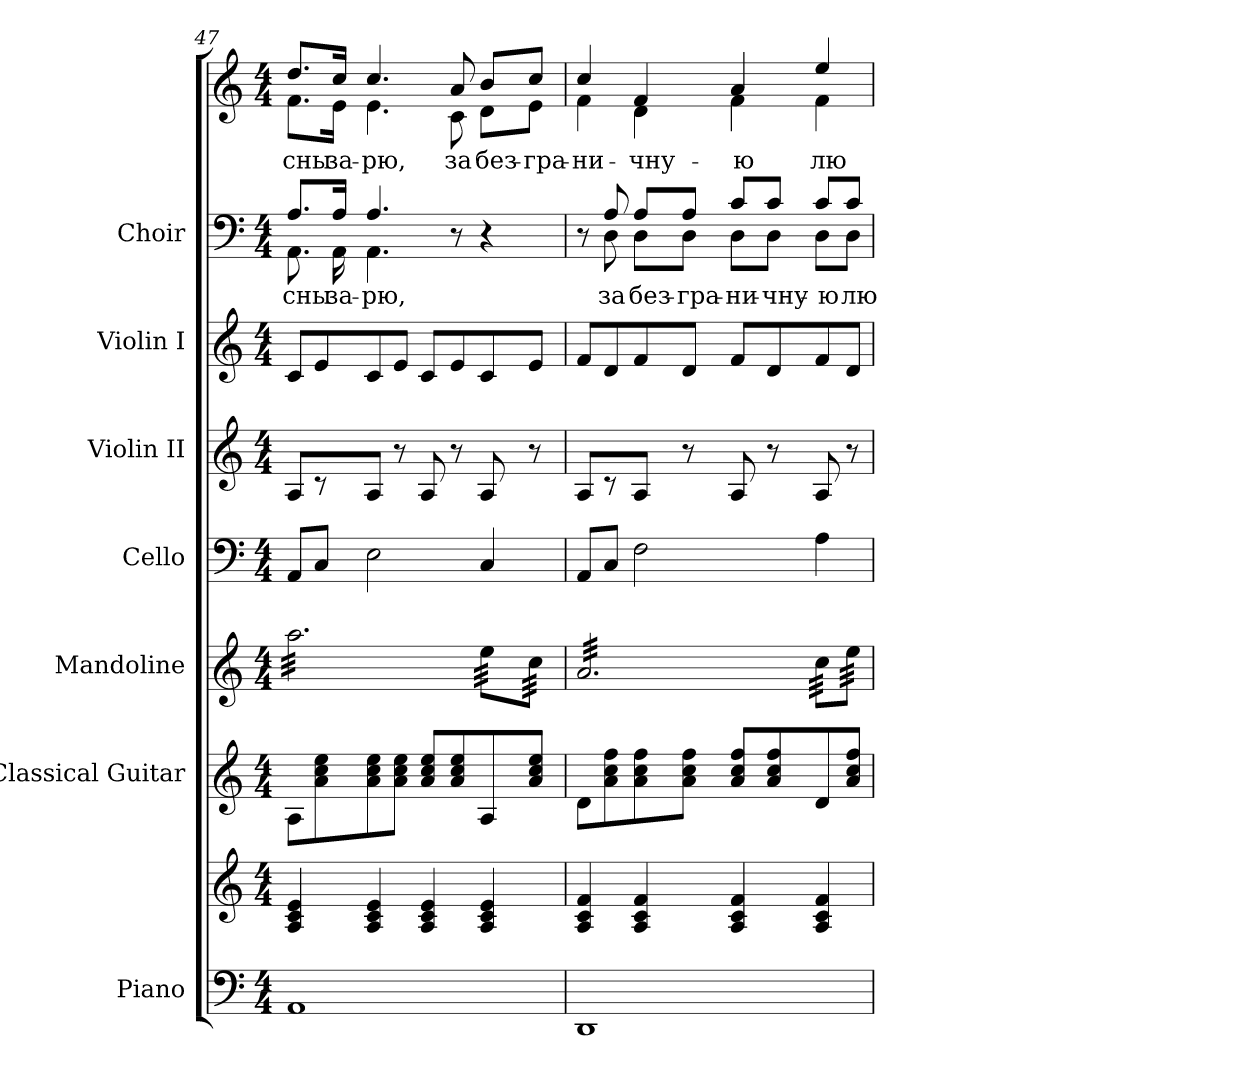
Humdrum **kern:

**kern	**kern	**kern	**kern	**kern	**kern	**kern	**kern	**text	**kern	**text
*part7	*part7	*part6	*part5	*part4	*part3	*part2	*part1	*part1	*part1	*part1
*staff9	*staff8	*staff7	*staff6	*staff5	*staff4	*staff3	*staff2	*staff2	*staff1	*staff1
*I"Piano	*	*I"Classical Guitar	*I"Mandoline	*I"Cello	*I"Violin II	*I"Violin I	*I"Choir	*	*	*
*clefF4	*clefG2	*clefG2	*clefG2	*clefF4	*clefG2	*clefG2	*clefF4	*	*clefG2	*
*	*	*ITrd7c12	*	*	*	*	*	*	*	*
*k[]	*k[]	*k[]	*k[]	*k[]	*k[]	*k[]	*k[]	*	*k[]	*
*C:	*C:	*C:	*C:	*C:	*C:	*C:	*C:	*	*C:	*
*M4/4	*M4/4	*M4/4	*M4/4	*M4/4	*M4/4	*M4/4	*M4/4	*	*M4/4	*
=47	=47	=47	=47	=47	=47	=47	=47	=47	=47	=47
*	*	*	*	*	*	*	*^	*	*	*
!	!	!	!	!	!	!	!	!	!LO:LY:b:color=#000000	!	!
!	!	!	!	!	!	!	!	!	!	!	!LO:LY:b:color=#000000
*	*	*	*	*	*	*	*	*	*	*^	*
*	*	*	*tremolo	*	*	*	*	*	*	*	*	*
1AAi	4Ai/ 4ci 4ei	8AAi\L	32aai\LLL	8AAi/L	8Ai/L	8ci/L	8.Ai/L	8.AAi\	-сны	8.ddi/L	8.fi\L	-сны
.	.	.	32aai\	.	.	.	.	.	.	.	.	.
.	.	.	32aai\	.	.	.	.	.	.	.	.	.
.	.	.	32aai\	.	.	.	.	.	.	.	.	.
.	.	8Ai\ 8ci 8ei	32aai\	8Ci/J	8r	8ei/	.	.	.	.	.	.
.	.	.	32aai\	.	.	.	.	.	.	.	.	.
!	!	!	!	!	!	!	!	!	!LO:LY:b:color=#000000	!	!	!
!	!	!	!	!	!	!	!	!	!	!	!	!LO:LY:b:color=#000000
.	.	.	32aai\	.	.	.	16Ai/Jk	16AAi\	за-	16cci/Jk	16ei\Jk	за-
.	.	.	32aai\	.	.	.	.	.	.	.	.	.
!	!	!	!	!	!	!	!	!	!LO:LY:b:color=#000000	!	!	!
!	!	!	!	!	!	!	!	!	!	!	!	!LO:LY:b:color=#000000
.	4Ai/ 4ci 4ei	8Ai\ 8ci 8ei	32aai\	2Ei\	8Ai/J	8ci/	4.Ai/	4.AAi\	-рю,	4.cci/	4.ei\	-рю,
.	.	.	32aai\	.	.	.	.	.	.	.	.	.
.	.	.	32aai\	.	.	.	.	.	.	.	.	.
.	.	.	32aai\	.	.	.	.	.	.	.	.	.
.	.	8Ai\ 8ci 8eiJ	32aai\	.	8r	8ei/J	.	.	.	.	.	.
.	.	.	32aai\	.	.	.	.	.	.	.	.	.
.	.	.	32aai\	.	.	.	.	.	.	.	.	.
.	.	.	32aai\	.	.	.	.	.	.	.	.	.
.	4Ai/ 4ci 4ei	8Ai/ 8ci 8eiL	32aai\	.	8Ai/	8ci/L	.	.	.	.	.	.
.	.	.	32aai\	.	.	.	.	.	.	.	.	.
.	.	.	32aai\	.	.	.	.	.	.	.	.	.
.	.	.	32aai\	.	.	.	.	.	.	.	.	.
!	!	!	!	!	!	!	!	!	!	!	!	!LO:LY:b:color=#000000
.	.	8Ai/ 8ci 8ei	32aai\	.	8r	8ei/	8r	4.ryy	.	8ai/	8ci\	за
.	.	.	32aai\	.	.	.	.	.	.	.	.	.
.	.	.	32aai\	.	.	.	.	.	.	.	.	.
.	.	.	32aai\JJJ	.	.	.	.	.	.	.	.	.
!	!	!	!	!	!	!	!	!	!	!	!	!LO:LY:b:color=#000000
.	4Ai/ 4ci 4ei	8AAi/	64eei\LLLL	4Ci/	8Ai/	8ci/	4r	.	.	8bi/L	8di\L	без-
.	.	.	64eei\	.	.	.	.	.	.	.	.	.
.	.	.	64eei\	.	.	.	.	.	.	.	.	.
.	.	.	64eei\	.	.	.	.	.	.	.	.	.
.	.	.	64eei\	.	.	.	.	.	.	.	.	.
.	.	.	64eei\	.	.	.	.	.	.	.	.	.
.	.	.	64eei\	.	.	.	.	.	.	.	.	.
.	.	.	64eei\	.	.	.	.	.	.	.	.	.
!	!	!	!	!	!	!	!	!	!	!	!	!LO:LY:b:color=#000000
.	.	8Ai/ 8ci 8eiJ	64cci\	.	8r	8ei/J	.	.	.	8cci/J	8ei\J	-гра-
.	.	.	64cci\	.	.	.	.	.	.	.	.	.
.	.	.	64cci\	.	.	.	.	.	.	.	.	.
.	.	.	64cci\	.	.	.	.	.	.	.	.	.
.	.	.	64cci\	.	.	.	.	.	.	.	.	.
.	.	.	64cci\	.	.	.	.	.	.	.	.	.
.	.	.	64cci\	.	.	.	.	.	.	.	.	.
.	.	.	64cci\JJJJ	.	.	.	.	.	.	.	.	.
!!LO:PB:g=z	!!
=48	=48	=48	=48	=48	=48	=48	=48	=48	=48	=48	=48	=48
!	!	!	!	!	!	!	!	!	!	!	!	!LO:LY:b:color=#000000
1DDi	4Ai/ 4ci 4fi	8Di\L	32ai/LLL	8AAi/L	8Ai/L	8fi/L	8r	8ryy	.	4cci/	4fi\	-ни-
.	.	.	32ai/	.	.	.	.	.	.	.	.	.
.	.	.	32ai/	.	.	.	.	.	.	.	.	.
.	.	.	32ai/	.	.	.	.	.	.	.	.	.
!	!	!	!	!	!	!	!	!	!LO:LY:b:color=#000000	!	!	!
.	.	8Ai\ 8ci 8fi	32ai/	8Ci/J	8r	8di/	8Ai/	8Di\	за	.	.	.
.	.	.	32ai/	.	.	.	.	.	.	.	.	.
.	.	.	32ai/	.	.	.	.	.	.	.	.	.
.	.	.	32ai/	.	.	.	.	.	.	.	.	.
!	!	!	!	!	!	!	!	!	!LO:LY:b:color=#000000	!	!	!
!	!	!	!	!	!	!	!	!	!	!	!	!LO:LY:b:color=#000000
.	4Ai/ 4ci 4fi	8Ai\ 8ci 8fi	32ai/	2Fi\	8Ai/J	8fi/	8Ai/L	8Di\L	без-	4fi/	4di\	-чну-
.	.	.	32ai/	.	.	.	.	.	.	.	.	.
.	.	.	32ai/	.	.	.	.	.	.	.	.	.
.	.	.	32ai/	.	.	.	.	.	.	.	.	.
!	!	!	!	!	!	!	!	!	!LO:LY:b:color=#000000	!	!	!
.	.	8Ai\ 8ci 8fiJ	32ai/	.	8r	8di/J	8Ai/J	8Di\J	-гра-	.	.	.
.	.	.	32ai/	.	.	.	.	.	.	.	.	.
.	.	.	32ai/	.	.	.	.	.	.	.	.	.
.	.	.	32ai/	.	.	.	.	.	.	.	.	.
!	!	!	!	!	!	!	!	!	!LO:LY:b:color=#000000	!	!	!
!	!	!	!	!	!	!	!	!	!	!	!	!LO:LY:b:color=#000000
.	4Ai/ 4ci 4fi	8Ai/ 8ci 8fiL	32ai/	.	8Ai/	8fi/L	8ci/L	8Di\L	-ни-	4ai/	4fi\	-ю
.	.	.	32ai/	.	.	.	.	.	.	.	.	.
.	.	.	32ai/	.	.	.	.	.	.	.	.	.
.	.	.	32ai/	.	.	.	.	.	.	.	.	.
!	!	!	!	!	!	!	!	!	!LO:LY:b:color=#000000	!	!	!
.	.	8Ai/ 8ci 8fi	32ai/	.	8r	8di/	8ci/J	8Di\J	-чну-	.	.	.
.	.	.	32ai/	.	.	.	.	.	.	.	.	.
.	.	.	32ai/	.	.	.	.	.	.	.	.	.
.	.	.	32ai/JJJ	.	.	.	.	.	.	.	.	.
!	!	!	!	!	!	!	!	!	!LO:LY:b:color=#000000	!	!	!
!	!	!	!	!	!	!	!	!	!	!	!	!LO:LY:b:color=#000000
.	4Ai/ 4ci 4fi	8Di/	64cci\LLLL	4Ai\	8Ai/	8fi/	8ci/L	8Di\L	-ю	4eei/	4fi\	лю-
.	.	.	64cci\	.	.	.	.	.	.	.	.	.
.	.	.	64cci\	.	.	.	.	.	.	.	.	.
.	.	.	64cci\	.	.	.	.	.	.	.	.	.
.	.	.	64cci\	.	.	.	.	.	.	.	.	.
.	.	.	64cci\	.	.	.	.	.	.	.	.	.
.	.	.	64cci\	.	.	.	.	.	.	.	.	.
.	.	.	64cci\	.	.	.	.	.	.	.	.	.
!	!	!	!	!	!	!	!	!	!LO:LY:b:color=#000000	!	!	!
.	.	8Ai/ 8ci 8fiJ	64eei\	.	8r	8di/J	8ci/J	8Di\J	лю	.	.	.
.	.	.	64eei\	.	.	.	.	.	.	.	.	.
.	.	.	64eei\	.	.	.	.	.	.	.	.	.
.	.	.	64eei\	.	.	.	.	.	.	.	.	.
.	.	.	64eei\	.	.	.	.	.	.	.	.	.
.	.	.	64eei\	.	.	.	.	.	.	.	.	.
.	.	.	64eei\	.	.	.	.	.	.	.	.	.
.	.	.	64eei\JJJJ	.	.	.	.	.	.	.	.	.
*	*	*	*Xtremolo	*	*	*	*	*	*	*	*	*
*	*	*	*	*	*	*	*v	*v	*	*	*	*
*	*	*	*	*	*	*	*	*	*v	*v	*
=	=	=	=	=	=	=	=	=	=	=
*-	*-	*-	*-	*-	*-	*-	*-	*-	*-	*-
